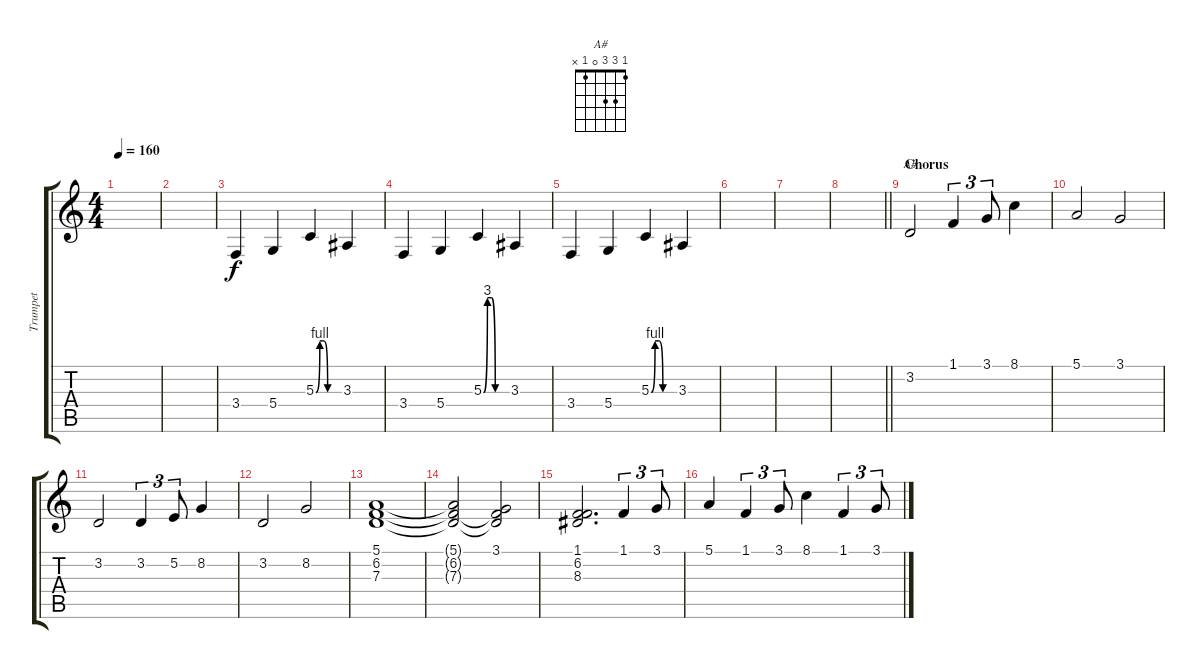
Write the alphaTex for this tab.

\track ("Trumpet" "Trumpet") {instrument synthbrass2}
\staff {score tabs}
\tuning (E4 B3 G3 D3 A2 E2) {hide}
\chord ("A#" 1 3 3 0 1 x)
\ts (4 4)
\tempo 160
\clef g2
\ks c
|
|
3.4.4{volume 16 instrument violin} 5.4.4 5.3{be (custom 0 0 10 4 20 4 30 0 60 0)}.4 3.3.4 |
3.4.4 5.4.4 5.3{be (custom 0 0 10 12 20 12 30 0 60 0)}.4 3.3.4 |
3.4.4 5.4.4 5.3{be (custom 0 0 10 4 20 4 30 0 60 0)}.4 3.3.4 |
|
|
\barLineRight lightlight
|
\section ("" "Chorus")
3.2.2{ch "A#" instrument synthbrass2} 1.1.4{tu (3 2)} 3.1.8{tu (3 2)} 8.1.4 |
5.1.2 3.1.2 |
3.2.2 3.2.4{tu (3 2)} 5.2.8{tu (3 2)} 8.2.4 |
3.2.2 8.2.2 |
(5.1 6.2 7.3).1 |
(5.1{t} 6.2{t} 7.3{t}).2 (3.1 6.2{t} 7.3{t}).2 |
(1.1 6.2 8.3).2{d} 1.1.4{tu (3 2)} 3.1.8{tu (3 2)} |
5.1.4 1.1.4{tu (3 2)} 3.1.8{tu (3 2)} 8.1.4 1.1.4{tu (3 2)} 3.1.8{tu (3 2)}
